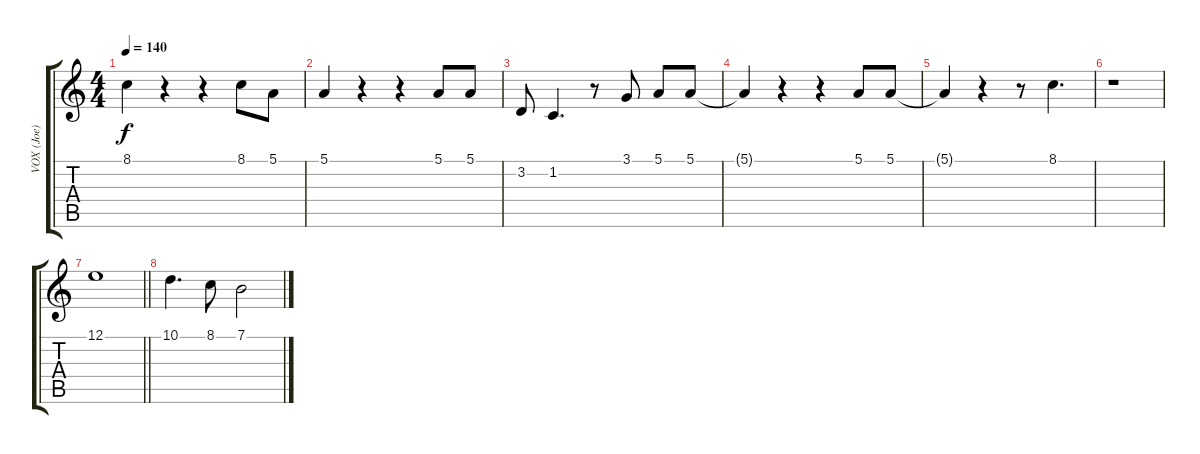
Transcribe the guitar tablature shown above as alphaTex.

\track ("VOX (Joe)" "VOX (Joe)") {instrument lead1square}
\staff {score tabs}
\tuning (E4 B3 G3 D3 A2 E2) {hide}
\ts (4 4)
\tempo 140
\clef g2
\ks aminor
8.1.4{dy f} r.4 r.4 8.1.8 5.1.8 |
5.1.4 r.4 r.4 5.1.8 5.1.8 |
3.2.8 1.2.4{d} r.8 3.1.8 5.1.8 5.1.8 |
5.1{t}.4 r.4 r.4 5.1.8 5.1.8 |
5.1{t}.4 r.4 r.8 8.1.4{d} |
r.1 |
\barLineRight lightlight
12.1.1 |
10.1.4{d} 8.1.8 7.1.2
